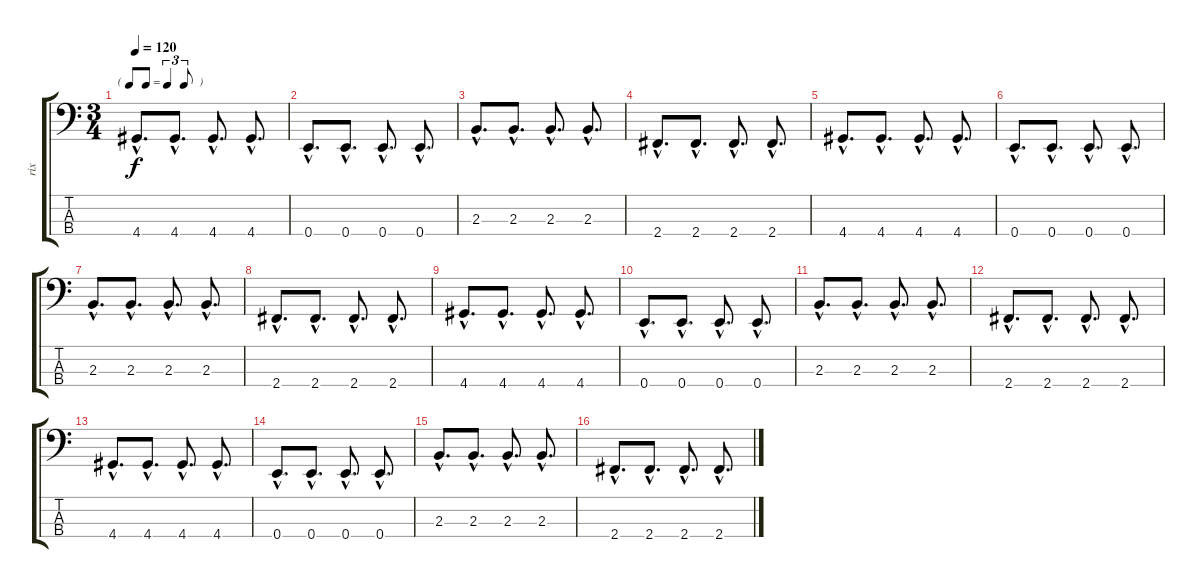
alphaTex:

\track ("rix" "rix") {instrument electricbassfinger}
\staff {score tabs}
\tuning (G2 D2 A1 E1) {hide}
\ts (3 4)
\tf triplet8th
\tempo 120
\clef f4
\ks c
4.4{hac}.8{d dy f} 4.4{hac}.8{d} 4.4{hac}.8{d} 4.4{hac}.8{d} |
0.4{hac}.8{d} 0.4{hac}.8{d} 0.4{hac}.8{d} 0.4{hac}.8{d} |
2.3{hac}.8{d} 2.3{hac}.8{d} 2.3{hac}.8{d} 2.3{hac}.8{d} |
2.4{hac}.8{d} 2.4{hac}.8{d} 2.4{hac}.8{d} 2.4{hac}.8{d} |
4.4{hac}.8{d} 4.4{hac}.8{d} 4.4{hac}.8{d} 4.4{hac}.8{d} |
0.4{hac}.8{d} 0.4{hac}.8{d} 0.4{hac}.8{d} 0.4{hac}.8{d} |
2.3{hac}.8{d} 2.3{hac}.8{d} 2.3{hac}.8{d} 2.3{hac}.8{d} |
2.4{hac}.8{d} 2.4{hac}.8{d} 2.4{hac}.8{d} 2.4{hac}.8{d} |
4.4{hac}.8{d} 4.4{hac}.8{d} 4.4{hac}.8{d} 4.4{hac}.8{d} |
0.4{hac}.8{d} 0.4{hac}.8{d} 0.4{hac}.8{d} 0.4{hac}.8{d} |
2.3{hac}.8{d} 2.3{hac}.8{d} 2.3{hac}.8{d} 2.3{hac}.8{d} |
2.4{hac}.8{d} 2.4{hac}.8{d} 2.4{hac}.8{d} 2.4{hac}.8{d} |
4.4{hac}.8{d} 4.4{hac}.8{d} 4.4{hac}.8{d} 4.4{hac}.8{d} |
0.4{hac}.8{d} 0.4{hac}.8{d} 0.4{hac}.8{d} 0.4{hac}.8{d} |
2.3{hac}.8{d} 2.3{hac}.8{d} 2.3{hac}.8{d} 2.3{hac}.8{d} |
2.4{hac}.8{d} 2.4{hac}.8{d} 2.4{hac}.8{d} 2.4{hac}.8{d}
